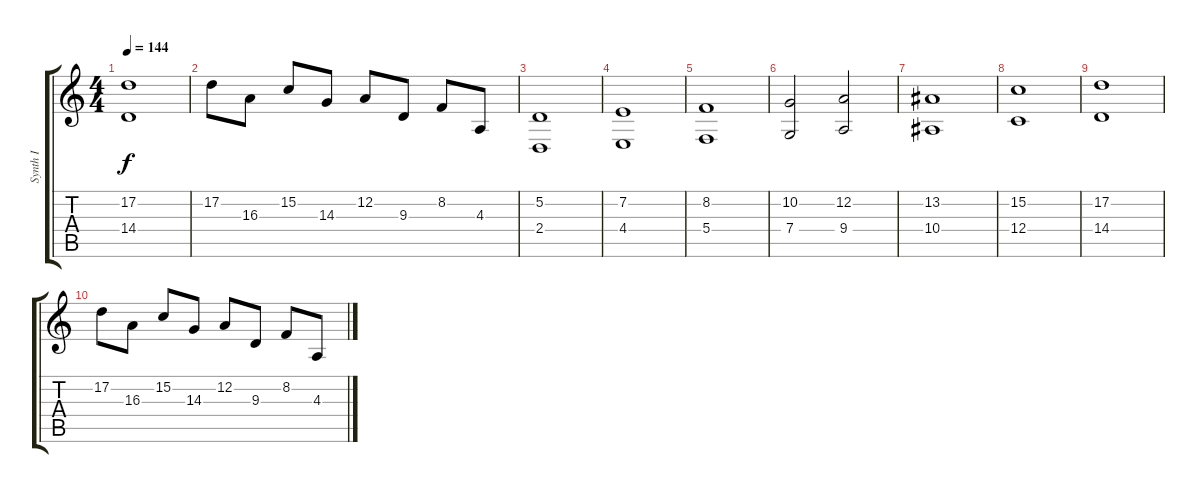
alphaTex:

\track ("Synth I" "Synth I") {instrument stringensemble1}
\staff {score tabs}
\tuning (D4 A3 F3 C3 G2 D2) {hide}
\ts (4 4)
\tempo 144
\clef g2
\ks c
(17.2 14.4).1{dy f} |
17.2.8 16.3.8 15.2.8 14.3.8 12.2.8 9.3.8 8.2.8 4.3.8 |
(5.2 2.4).1 |
(7.2 4.4).1 |
(8.2 5.4).1 |
(10.2 7.4).2 (12.2 9.4).2 |
(13.2 10.4).1 |
(15.2 12.4).1 |
(17.2 14.4).1 |
17.2.8 16.3.8 15.2.8 14.3.8 12.2.8 9.3.8 8.2.8 4.3.8
